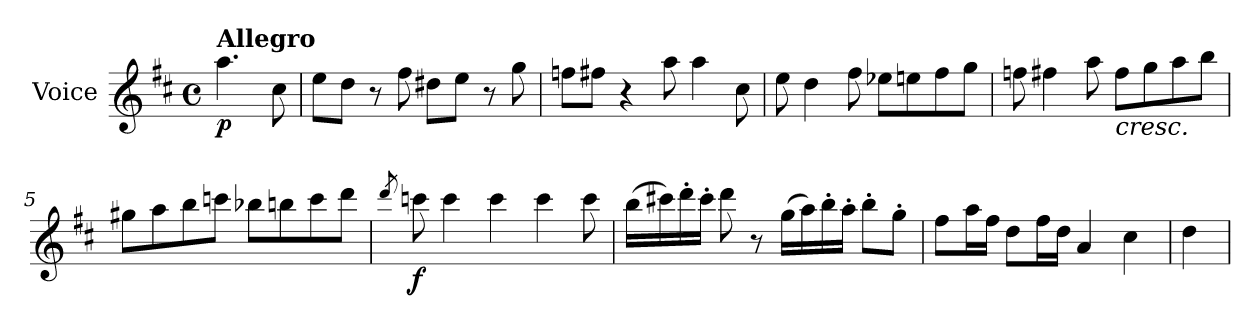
**kern	**dynam
*part1	*part1
*staff1	*staff1
*I"Voice	*
*clefG2	*
*k[f#c#]	*
*D:	*
*M4/4	*
*met(c)	*
=	=
!LO:TX:a:B:t=Allegro	!
!	!LO:DY:b
4.aa\	p
8cc#\	.
=1	=1
8ee\L	.
8dd\J	.
8r	.
8ff#\	.
8dd#X\L	.
8ee\J	.
8r	.
8gg\	.
=2	=2
8ffni\L	.
8ff#\J	.
4r	.
8aa\	.
4aa\	.
8cc#\	.
=3	=3
8ee\	.
4dd\	.
8ff#\	.
8ee-Xi\L	.
8ee\	.
8ff#\	.
8gg\J	.
!!LO:LB:g=z
=4	=4
8ffni\	.
4ff#\	.
8aa\	.
!LO:TX:b:i:t=cresc.	!
8ff#\L	.
8gg\	.
8aa\	.
8bb\J	.
=5	=5
8gg#X\L	.
8aa\	.
8bb\	.
8cccn\J	.
8bb-Xi\L	.
8bb\	.
8ccc\	.
8ddd\J	.
=6	=6
8qddd/	.
!	!LO:DY:b
8cccn\	f
4ccc\	.
4ccc\	.
4ccc\	.
8ccc\	.
!!LO:LB:g=z
=7	=7
(>16bb\LL	.
16ccc#X\)	.
16ddd'>\	.
16ccc#'>\JJ	.
8ddd\	.
8r	.
(>16gg\LL	.
16aa\)	.
16bb'>\	.
16aa'>\JJ	.
8bb'>\L	.
8gg'>\J	.
=8	=8
8ff#\L	.
16aa\L	.
16ff#\JJ	.
8dd\L	.
16ff#\L	.
16dd\JJ	.
4a/	.
4cc#\	.
=9	=9
4dd\	.
=	=
*-	*-
